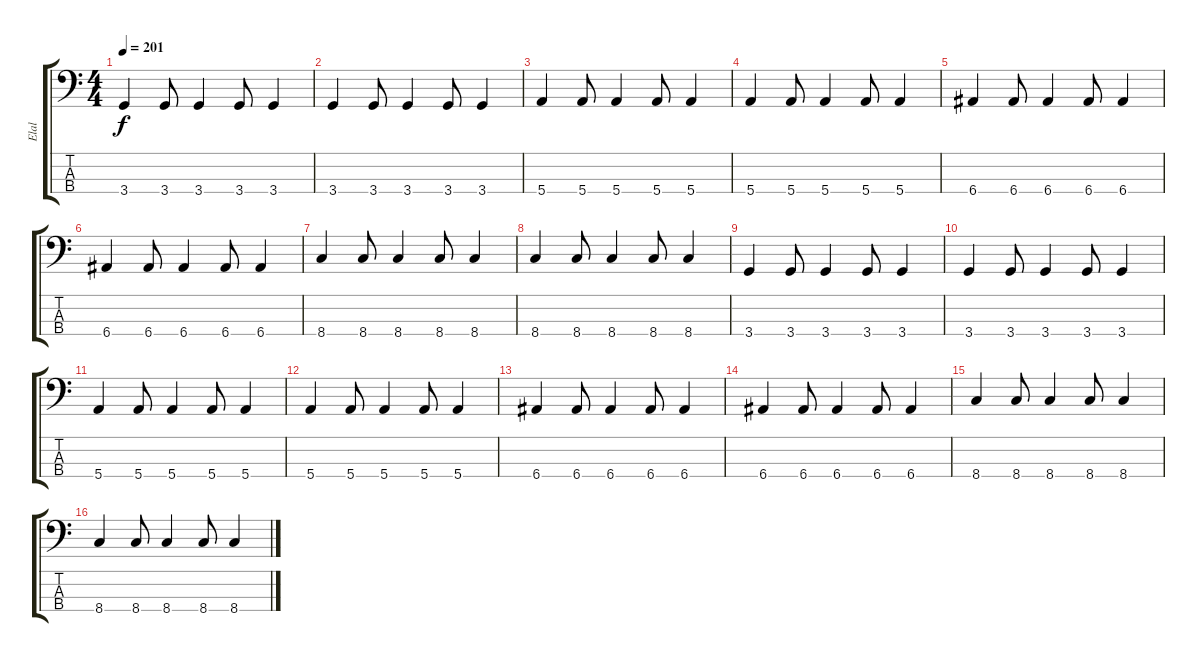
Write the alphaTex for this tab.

\track ("Elal" "Elal") {instrument electricbasspick}
\staff {score tabs}
\tuning (G2 D2 A1 E1) {hide}
\ts (4 4)
\tempo 201
\clef f4
\ks c
3.4.4{dy f} 3.4.8 3.4.4 3.4.8 3.4.4 |
3.4.4 3.4.8 3.4.4 3.4.8 3.4.4 |
5.4.4 5.4.8 5.4.4 5.4.8 5.4.4 |
5.4.4 5.4.8 5.4.4 5.4.8 5.4.4 |
6.4.4 6.4.8 6.4.4 6.4.8 6.4.4 |
6.4.4 6.4.8 6.4.4 6.4.8 6.4.4 |
8.4.4 8.4.8 8.4.4 8.4.8 8.4.4 |
8.4.4 8.4.8 8.4.4 8.4.8 8.4.4 |
3.4.4 3.4.8 3.4.4 3.4.8 3.4.4 |
3.4.4 3.4.8 3.4.4 3.4.8 3.4.4 |
5.4.4 5.4.8 5.4.4 5.4.8 5.4.4 |
5.4.4 5.4.8 5.4.4 5.4.8 5.4.4 |
6.4.4 6.4.8 6.4.4 6.4.8 6.4.4 |
6.4.4 6.4.8 6.4.4 6.4.8 6.4.4 |
8.4.4 8.4.8 8.4.4 8.4.8 8.4.4 |
8.4.4 8.4.8 8.4.4 8.4.8 8.4.4
